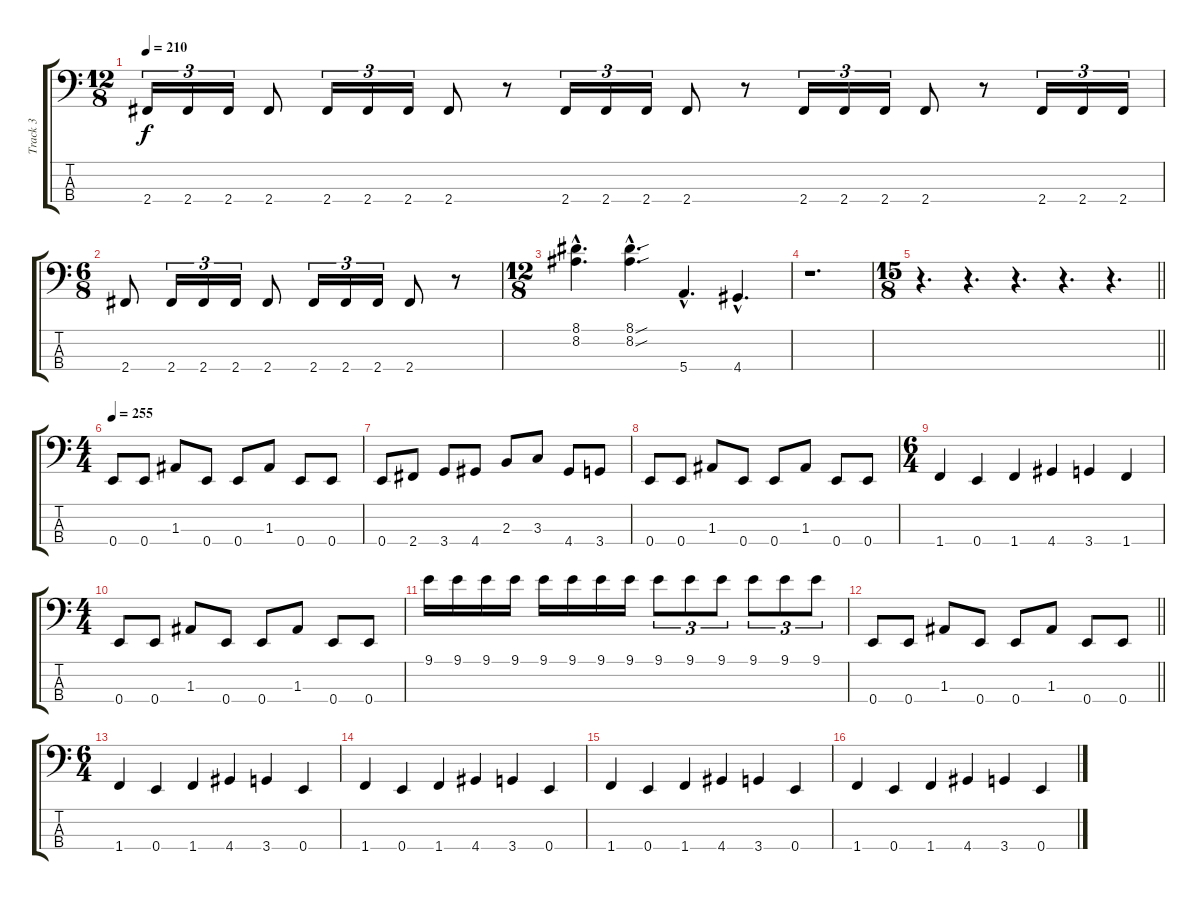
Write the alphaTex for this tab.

\track ("Track 3" "Track 3") {instrument slapbass2}
\staff {score tabs}
\tuning (G2 D2 A1 E1) {hide}
\ts (12 8)
\tempo 210
\clef f4
\ks c
2.4.16{tu (3 2) dy f} 2.4.16{tu (3 2)} 2.4.16{tu (3 2)} 2.4.8 2.4.16{tu (3 2)} 2.4.16{tu (3 2)} 2.4.16{tu (3 2)} 2.4.8 r.8 2.4.16{tu (3 2)} 2.4.16{tu (3 2)} 2.4.16{tu (3 2)} 2.4.8 r.8 2.4.16{tu (3 2)} 2.4.16{tu (3 2)} 2.4.16{tu (3 2)} 2.4.8 r.8 2.4.16{tu (3 2)} 2.4.16{tu (3 2)} 2.4.16{tu (3 2)} |
\ts (6 8)
2.4.8 2.4.16{tu (3 2)} 2.4.16{tu (3 2)} 2.4.16{tu (3 2)} 2.4.8 2.4.16{tu (3 2)} 2.4.16{tu (3 2)} 2.4.16{tu (3 2)} 2.4.8 r.8 |
\ts (12 8)
(8.1{hac} 8.2{hac}).4{d} (8.1{sou hac} 8.2{sou hac}).4{d} 5.4{hac}.4{d} 4.4{hac}.4{d} |
r.1{d} |
\ts (15 8)
\barLineRight lightlight
r.4{d} r.4{d} r.4{d} r.4{d} r.4{d} |
\ts (4 4)
\tempo 255
0.4.8 0.4.8 1.3.8 0.4.8 0.4.8 1.3.8 0.4.8 0.4.8 |
0.4.8 2.4.8 3.4.8 4.4.8 2.3.8 3.3.8 4.4.8 3.4.8 |
0.4.8 0.4.8 1.3.8 0.4.8 0.4.8 1.3.8 0.4.8 0.4.8 |
\ts (6 4)
1.4.4 0.4.4 1.4.4 4.4.4 3.4.4 1.4.4 |
\ts (4 4)
0.4.8 0.4.8 1.3.8 0.4.8 0.4.8 1.3.8 0.4.8 0.4.8 |
9.1.16 9.1.16 9.1.16 9.1.16 9.1.16 9.1.16 9.1.16 9.1.16 9.1.8{tu (3 2)} 9.1.8{tu (3 2)} 9.1.8{tu (3 2)} 9.1.8{tu (3 2)} 9.1.8{tu (3 2)} 9.1.8{tu (3 2)} |
\barLineRight lightlight
0.4.8 0.4.8 1.3.8 0.4.8 0.4.8 1.3.8 0.4.8 0.4.8 |
\ts (6 4)
1.4.4 0.4.4 1.4.4 4.4.4 3.4.4 0.4.4 |
1.4.4 0.4.4 1.4.4 4.4.4 3.4.4 0.4.4 |
1.4.4 0.4.4 1.4.4 4.4.4 3.4.4 0.4.4 |
1.4.4 0.4.4 1.4.4 4.4.4 3.4.4 0.4.4
